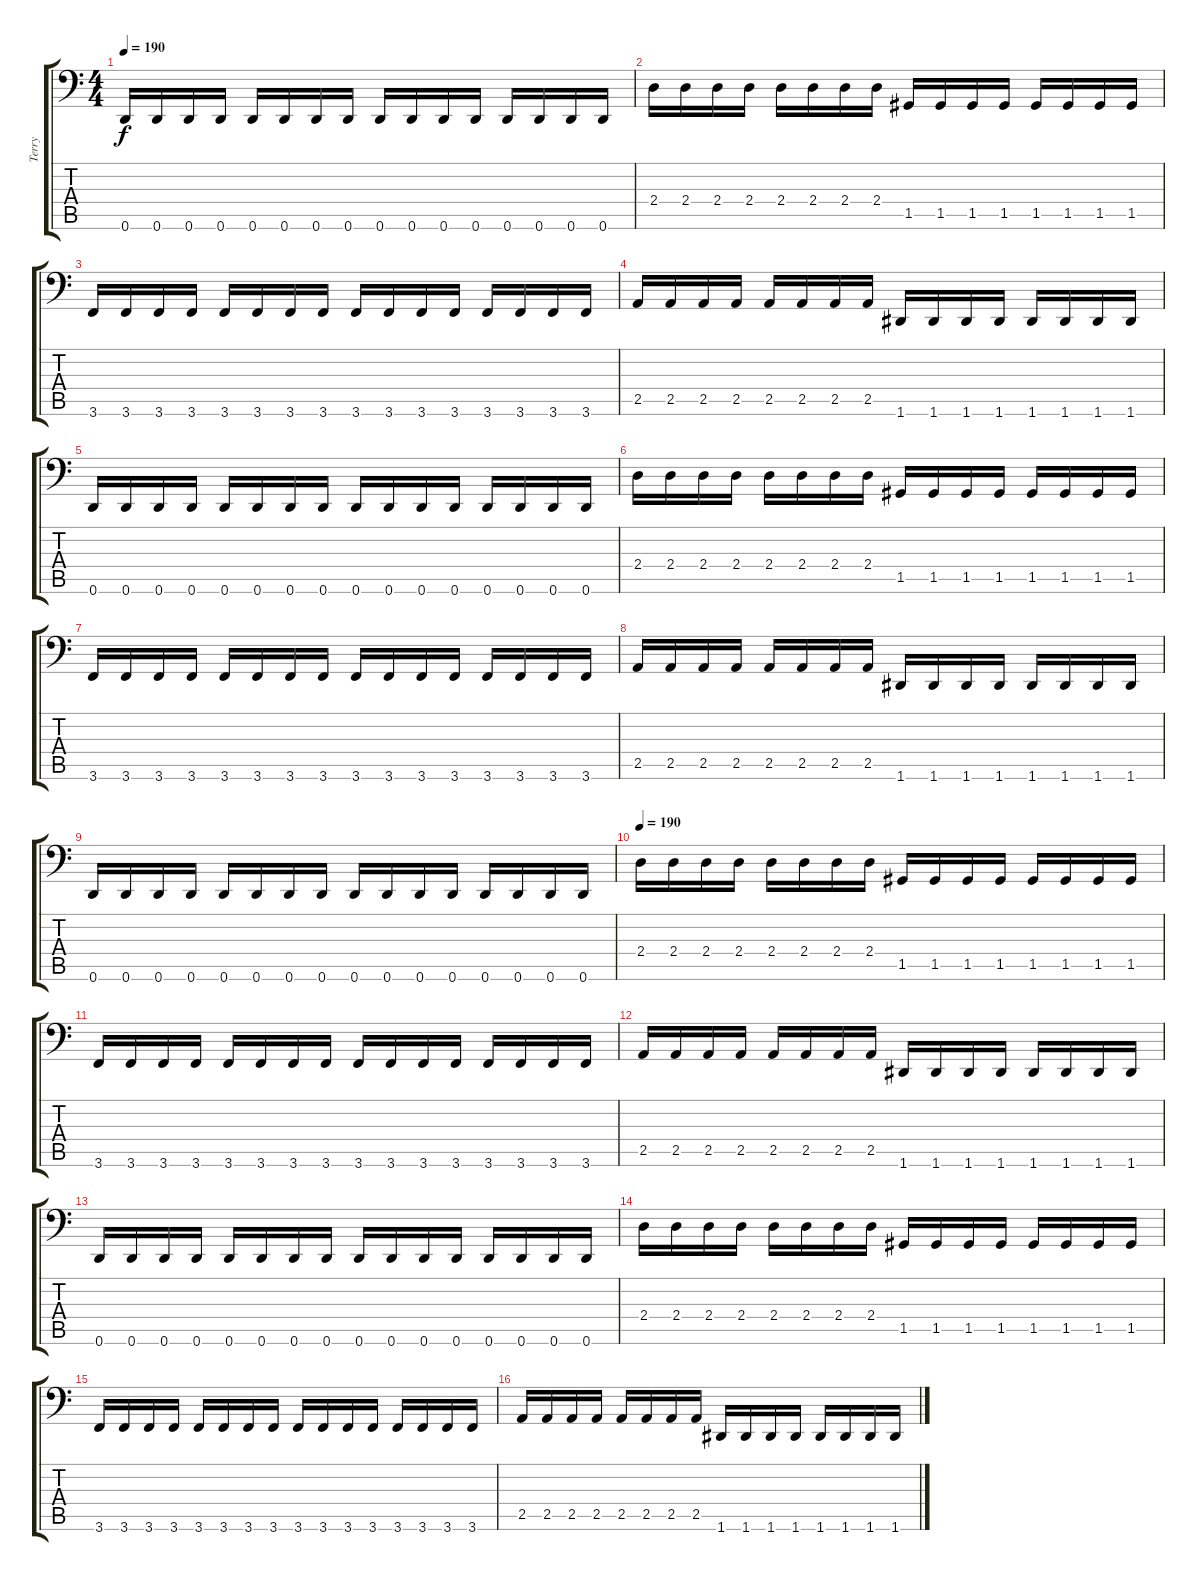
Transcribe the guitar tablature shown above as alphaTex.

\track ("Terry" "Terry") {instrument electricbasspick}
\staff {score tabs}
\tuning (D3 A2 F2 C2 G1 D1) {hide}
\ts (4 4)
\tempo 190
\clef f4
\ks c
0.6.16{dy f} 0.6.16 0.6.16 0.6.16 0.6.16 0.6.16 0.6.16 0.6.16 0.6.16 0.6.16 0.6.16 0.6.16 0.6.16 0.6.16 0.6.16 0.6.16 |
2.4.16 2.4.16 2.4.16 2.4.16 2.4.16 2.4.16 2.4.16 2.4.16 1.5.16 1.5.16 1.5.16 1.5.16 1.5.16 1.5.16 1.5.16 1.5.16 |
3.6.16 3.6.16 3.6.16 3.6.16 3.6.16 3.6.16 3.6.16 3.6.16 3.6.16 3.6.16 3.6.16 3.6.16 3.6.16 3.6.16 3.6.16 3.6.16 |
2.5.16 2.5.16 2.5.16 2.5.16 2.5.16 2.5.16 2.5.16 2.5.16 1.6.16 1.6.16 1.6.16 1.6.16 1.6.16 1.6.16 1.6.16 1.6.16 |
0.6.16 0.6.16 0.6.16 0.6.16 0.6.16 0.6.16 0.6.16 0.6.16 0.6.16 0.6.16 0.6.16 0.6.16 0.6.16 0.6.16 0.6.16 0.6.16 |
2.4.16 2.4.16 2.4.16 2.4.16 2.4.16 2.4.16 2.4.16 2.4.16 1.5.16 1.5.16 1.5.16 1.5.16 1.5.16 1.5.16 1.5.16 1.5.16 |
3.6.16 3.6.16 3.6.16 3.6.16 3.6.16 3.6.16 3.6.16 3.6.16 3.6.16 3.6.16 3.6.16 3.6.16 3.6.16 3.6.16 3.6.16 3.6.16 |
2.5.16 2.5.16 2.5.16 2.5.16 2.5.16 2.5.16 2.5.16 2.5.16 1.6.16 1.6.16 1.6.16 1.6.16 1.6.16 1.6.16 1.6.16 1.6.16 |
0.6.16 0.6.16 0.6.16 0.6.16 0.6.16 0.6.16 0.6.16 0.6.16 0.6.16 0.6.16 0.6.16 0.6.16 0.6.16 0.6.16 0.6.16 0.6.16 |
\tempo 190
2.4.16 2.4.16 2.4.16 2.4.16 2.4.16 2.4.16 2.4.16 2.4.16 1.5.16 1.5.16 1.5.16 1.5.16 1.5.16 1.5.16 1.5.16 1.5.16 |
3.6.16 3.6.16 3.6.16 3.6.16 3.6.16 3.6.16 3.6.16 3.6.16 3.6.16 3.6.16 3.6.16 3.6.16 3.6.16 3.6.16 3.6.16 3.6.16 |
2.5.16 2.5.16 2.5.16 2.5.16 2.5.16 2.5.16 2.5.16 2.5.16 1.6.16 1.6.16 1.6.16 1.6.16 1.6.16 1.6.16 1.6.16 1.6.16 |
0.6.16 0.6.16 0.6.16 0.6.16 0.6.16 0.6.16 0.6.16 0.6.16 0.6.16 0.6.16 0.6.16 0.6.16 0.6.16 0.6.16 0.6.16 0.6.16 |
2.4.16 2.4.16 2.4.16 2.4.16 2.4.16 2.4.16 2.4.16 2.4.16 1.5.16 1.5.16 1.5.16 1.5.16 1.5.16 1.5.16 1.5.16 1.5.16 |
3.6.16 3.6.16 3.6.16 3.6.16 3.6.16 3.6.16 3.6.16 3.6.16 3.6.16 3.6.16 3.6.16 3.6.16 3.6.16 3.6.16 3.6.16 3.6.16 |
2.5.16 2.5.16 2.5.16 2.5.16 2.5.16 2.5.16 2.5.16 2.5.16 1.6.16 1.6.16 1.6.16 1.6.16 1.6.16 1.6.16 1.6.16 1.6.16
